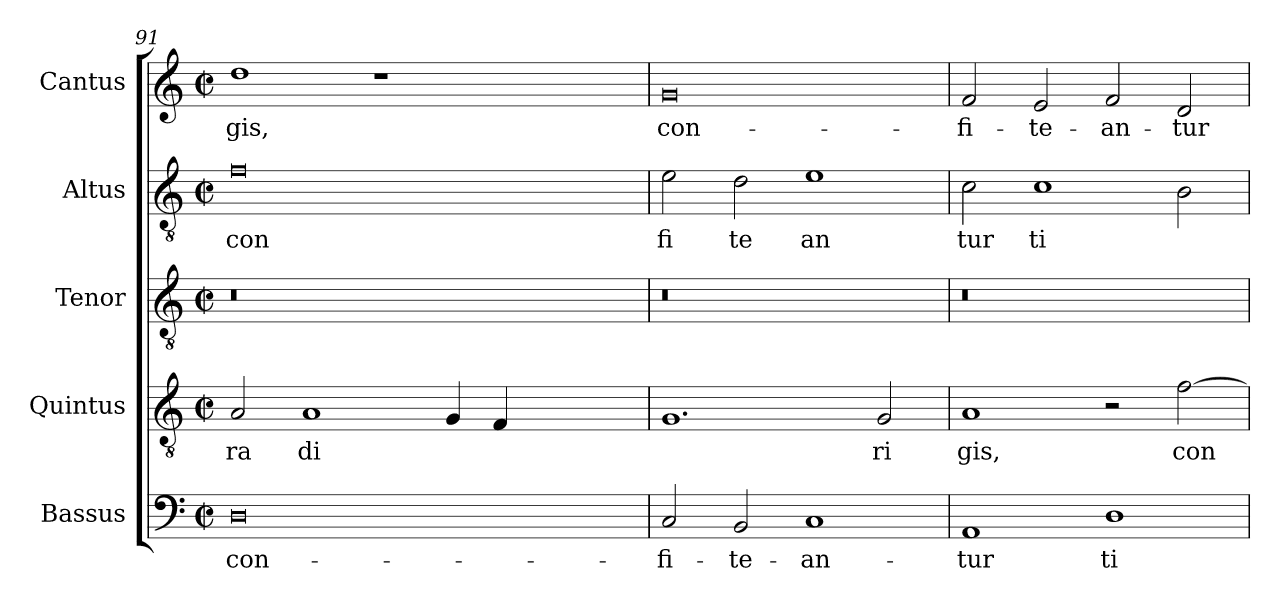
**kern	**text	**kern	**text	**kern	**kern	**text	**kern	**text
*part5	*part5	*part4	*part4	*part3	*part2	*part2	*part1	*part1
*staff5	*staff5	*staff4	*staff4	*staff3	*staff2	*staff2	*staff1	*staff1
*I"Bassus	*	*I"Quintus	*	*I"Tenor	*I"Altus	*	*I"Cantus	*
!!LO:LB:g=z
*clefF4	*	*clefGv2	*	*clefGv2	*clefGv2	*	*clefG2	*
*M2/2	*	*M2/2	*	*M2/2	*M2/2	*	*M2/2	*
*met(c|)	*	*met(c|)	*	*met(c|)	*met(c|)	*	*met(c|)	*
=91	=91	=91	=91	=91	=91	=91	=91	=91
!	!LO:LY:b:cj	!	!LO:LY:b:cj	!	!	!LO:LY:b:cj	!	!LO:LY:b:cj
0D	con-	2A/	-ra	0r	0f	con	1dd	-gis,
!	!	!	!LO:LY:b:cj	!	!	!	!	!
.	.	1A	di	.	.	.	.	.
!	!	!	!	!	!	!	!LO:N:vis=1	!
.	.	.	.	.	.	.	0r	.
.	.	4G/	.	.	.	.	.	.
.	.	4F/	.	.	.	.	.	.
1ryy	.	1ryy	.	1ryy	1ryy	.	.	.
=92	=92	=92	=92	=92	=92	=92	=92	=92
!	!LO:LY:b:cj	!	!	!	!	!LO:LY:b:cj	!	!LO:LY:b:cj
2C/	-fi-	1.G	.	0r	2e\	fi	0g	con-
!	!LO:LY:b:cj	!	!	!	!	!LO:LY:b:cj	!	!
2BB/	-te-	.	.	.	2d\	te	.	.
!	!LO:LY:b:cj	!	!	!	!	!LO:LY:b:cj	!	!
1C	-an-	.	.	.	1e	an	.	.
!	!	!	!LO:LY:b:cj	!	!	!	!	!
.	.	2G/	ri	.	.	.	.	.
=93	=93	=93	=93	=93	=93	=93	=93	=93
!	!LO:LY:b:cj	!	!LO:LY:b:cj	!	!	!LO:LY:b:cj	!	!LO:LY:b:cj
1AA	-tur	1A	gis,	0r	2c\	tur	2f/	-fi-
!	!	!	!	!	!	!LO:LY:b:cj	!	!LO:LY:b:cj
.	.	.	.	.	1c	ti	2e/	-te-
!	!LO:LY:b:cj	!	!	!	!	!	!	!LO:LY:b:cj
1D	ti-	2r	.	.	.	.	2f/	-an-
!	!	!	!LO:LY:b	!	!	!	!	!LO:LY:b:cj
.	.	[>2f\	con	.	2B\	.	2d/	-tur
=	=	=	=	=	=	=	=	=
*-	*-	*-	*-	*-	*-	*-	*-	*-
